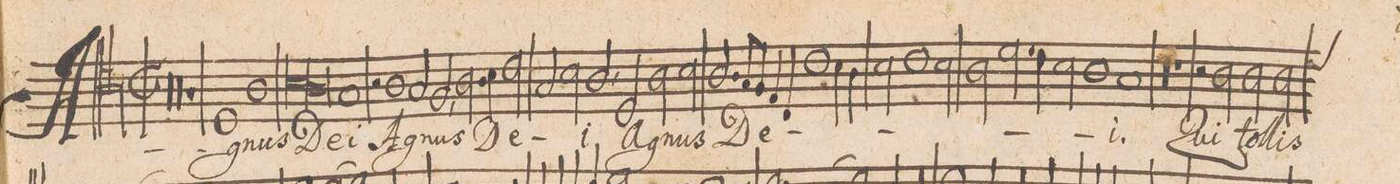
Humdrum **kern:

**kern	**text
*I"[TENOR.]	*
*clefC4	*
*k[]	*
*met(C|)	*
*M2/1	*
=35||-	=35||-
*M2/1	*
*met(C|)	*
0r	.
=36-	=36-
0r	.
=37-	=37-
0r	.
=38-	=38-
0r	.
=39-	=39-
1r	.
1D	A-
=40-	=40-
1A	-gnus
*lig	*
1B	De-
=41-	=41-
1A	.
*Xlig	*
1G	-i
=42-	=42-
2r	.
1A	Ag-
2G/	.
=43-	=43-
2F,</	-nus
2.A\	De-
4B\	.
2c\	.
=44-	=44-
2G/	.
2B\	.
2A,>/	-i
2D/	ag-
=45-	=45-
2A\	-nus
2B\	.
2.A/	De-
8G/L	.
8F/J	.
=46-	=46-
4E/	.
4C/	.
1c	.
4B\	.
4A\	.
=47-	=47-
2B\	.
1c	.
2B\	.
=48-	=48-
2A\	.
2.d\	.
4c\	.
2B\	.
=49-	=49-
1A	.
1G	-i.
=50-	=50-
0r	.
=51-	=51-
0r	.
=52-	=52-
1r	.
2r	.
2A\	Qui
=53-	=53-
2A\	tol-
*custos:c	*
2A\	-lis
*-	*-
